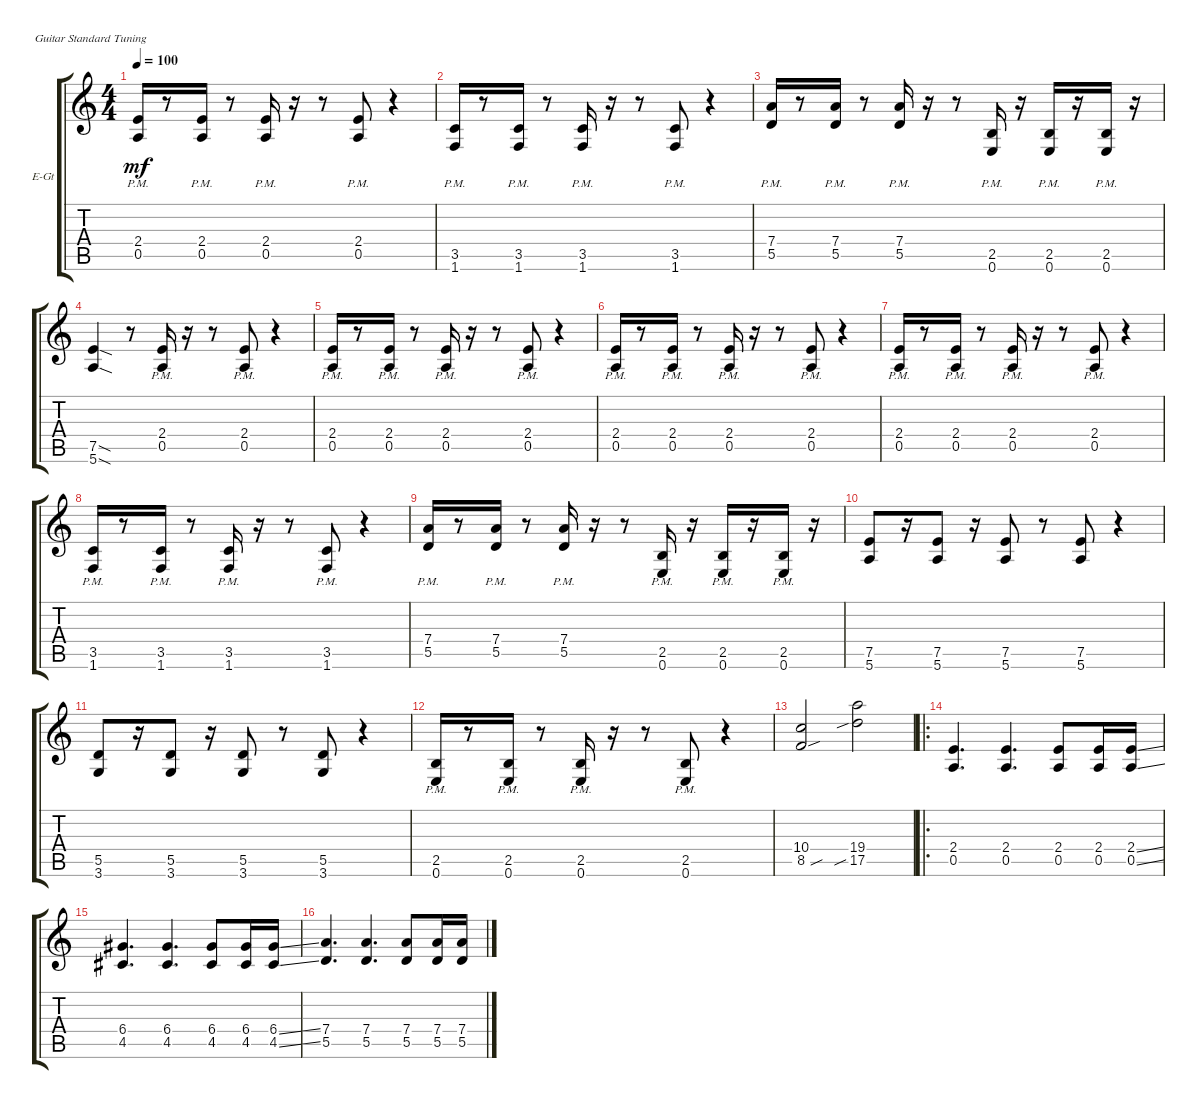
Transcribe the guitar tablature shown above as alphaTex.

\defaultSystemsLayout 4
\bracketExtendMode groupsimilarinstruments
\firstSystemTrackNameOrientation horizontal
\otherSystemsTrackNameOrientation horizontal
\track ("S-Gt" "E-Gt") {instrument overdrivenguitar}
\staff {score tabs}
\tuning (E4 B3 G3 D3 A2 E2)
\ts (4 4)
\tempo 100
\clef g2
\ks c
(0.5{pm} 2.4{pm}).16{dy mf} r.8 (0.5{pm} 2.4{pm}).16 r.8 (0.5{pm} 2.4{pm}).16 r.16 r.8 (0.5{pm} 2.4{pm}).8 r.4 |
(1.6{pm} 3.5{pm}).16 r.8 (1.6{pm} 3.5{pm}).16 r.8 (1.6{pm} 3.5{pm}).16 r.16 r.8 (1.6{pm} 3.5{pm}).8 r.4 |
(5.5{pm} 7.4{pm}).16 r.8 (5.5{pm} 7.4{pm}).16 r.8 (5.5{pm} 7.4{pm}).16 r.16 r.8 (0.6{pm} 2.5{pm}).16 r.16 (0.6{pm} 2.5{pm}).16 r.16 (0.6{pm} 2.5{pm}).16 r.16 |
(7.5{sod} 5.6{sod}).4 r.8 (0.5{pm} 2.4{pm}).16 r.16 r.8 (0.5{pm} 2.4{pm}).8 r.4 |
(0.5{pm} 2.4{pm}).16 r.8 (0.5{pm} 2.4{pm}).16 r.8 (0.5{pm} 2.4{pm}).16 r.16 r.8 (0.5{pm} 2.4{pm}).8 r.4 |
(0.5{pm} 2.4{pm}).16 r.8 (0.5{pm} 2.4{pm}).16 r.8 (0.5{pm} 2.4{pm}).16 r.16 r.8 (0.5{pm} 2.4{pm}).8 r.4 |
(0.5{pm} 2.4{pm}).16 r.8 (0.5{pm} 2.4{pm}).16 r.8 (0.5{pm} 2.4{pm}).16 r.16 r.8 (0.5{pm} 2.4{pm}).8 r.4 |
(1.6{pm} 3.5{pm}).16 r.8 (1.6{pm} 3.5{pm}).16 r.8 (1.6{pm} 3.5{pm}).16 r.16 r.8 (1.6{pm} 3.5{pm}).8 r.4 |
(5.5{pm} 7.4{pm}).16 r.8 (5.5{pm} 7.4{pm}).16 r.8 (5.5{pm} 7.4{pm}).16 r.16 r.8 (0.6{pm} 2.5{pm}).16 r.16 (0.6{pm} 2.5{pm}).16 r.16 (0.6{pm} 2.5{pm}).16 r.16 |
(5.6 7.5).8 r.16 (5.6 7.5).8 r.16 (5.6 7.5).8 r.8 (5.6 7.5).8 r.4 |
(5.5 3.6).8 r.16 (5.5 3.6).8 r.16 (5.5 3.6).8 r.8 (5.5 3.6).8 r.4 |
(0.6{pm} 2.5{pm}).16 r.8 (0.6{pm} 2.5{pm}).16 r.8 (0.6{pm} 2.5{pm}).16 r.16 r.8 (0.6{pm} 2.5{pm}).8 r.4 |
(8.5{sou} 10.4).2 (17.5{sib} 19.4).2 |
\ro
(0.5 2.4).4{d} (0.5 2.4).4{d} (0.5 2.4).8 (0.5 2.4).16 (0.5{ss} 2.4{ss}).16 |
(4.5 6.4).4{d} (4.5 6.4).4{d} (4.5 6.4).8 (4.5 6.4).16 (4.5{ss} 6.4{ss}).16 |
(5.5 7.4).4{d} (5.5 7.4).4{d} (5.5 7.4).8 (5.5 7.4).16 (5.5{ss} 7.4{ss}).16
